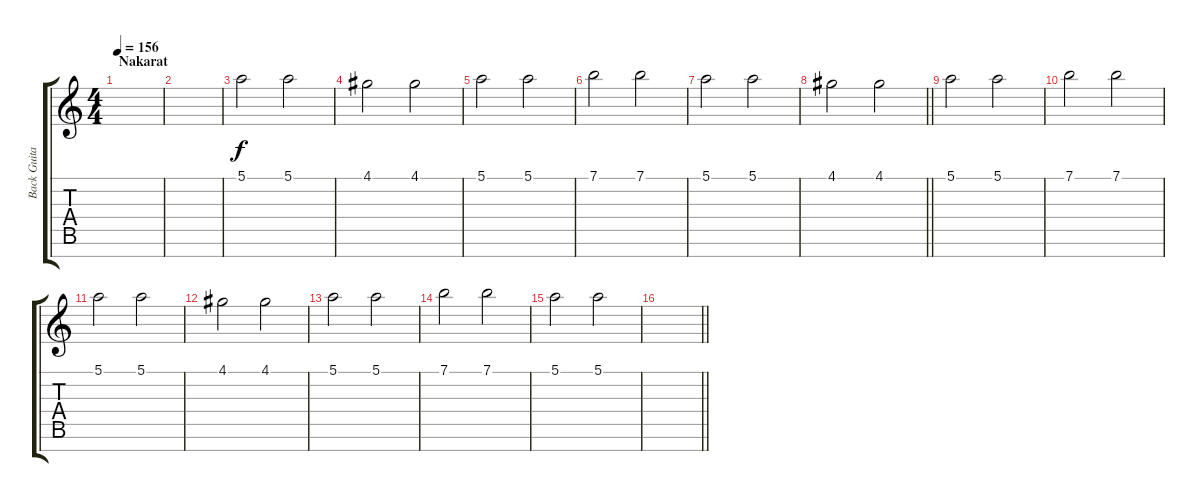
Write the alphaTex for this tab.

\track ("Back Guitar" "Back Guita") {instrument overdrivenguitar}
\staff {score tabs}
\tuning (E4 B3 G3 D3 A2 E2 B1) {hide}
\ts (4 4)
\section ("" "Nakarat")
\tempo 156
\clef g2
\ks c
|
|
5.1.2{dy f} 5.1.2 |
4.1.2 4.1.2 |
5.1.2 5.1.2 |
7.1.2 7.1.2 |
5.1.2 5.1.2 |
\barLineRight lightlight
4.1.2 4.1.2 |
5.1.2 5.1.2 |
7.1.2 7.1.2 |
5.1.2 5.1.2 |
4.1.2 4.1.2 |
5.1.2 5.1.2 |
7.1.2 7.1.2 |
5.1.2 5.1.2 |
\barLineRight lightlight
